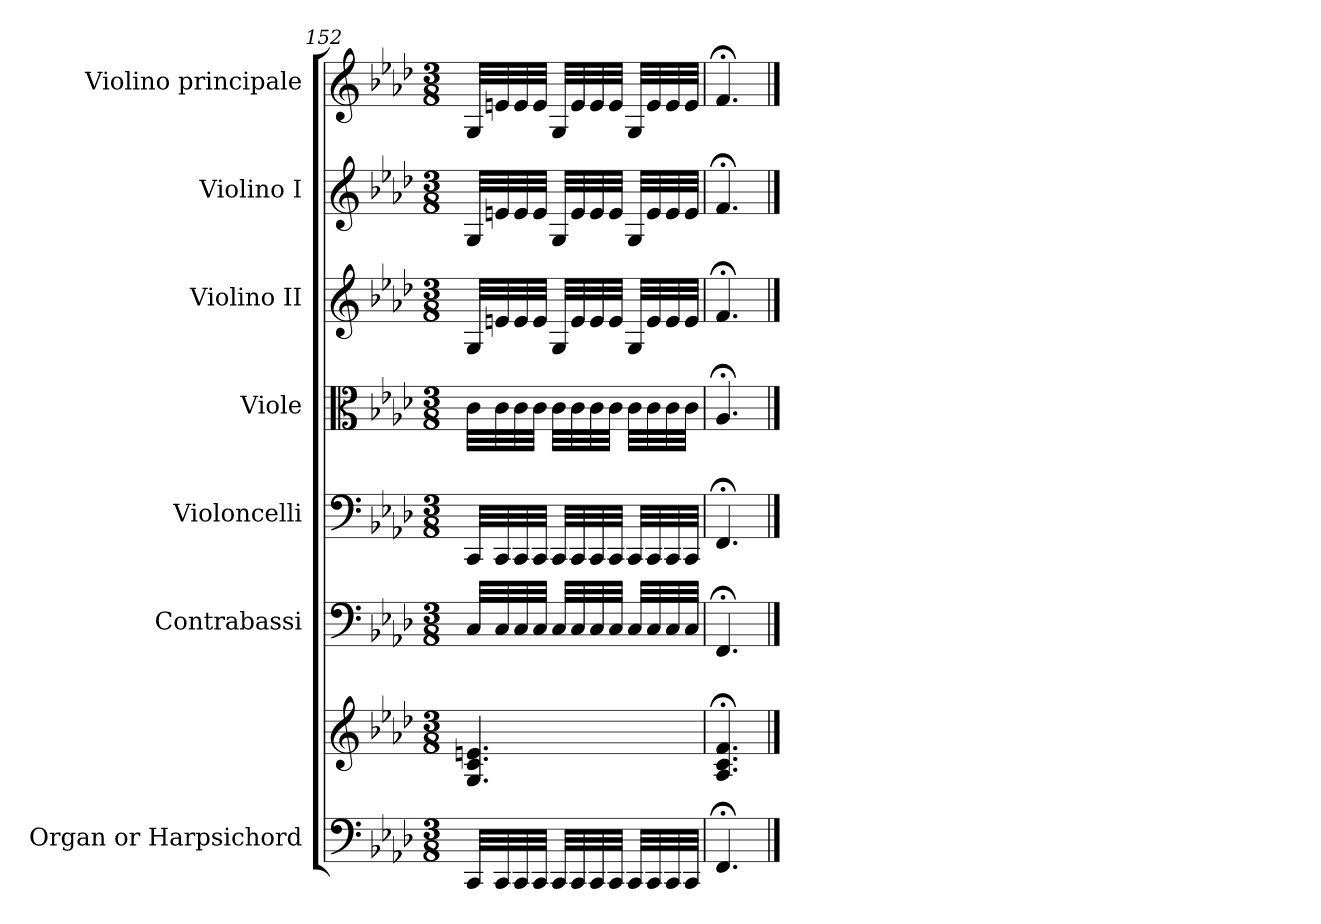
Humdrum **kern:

**kern	**kern	**kern	**kern	**kern	**kern	**kern	**kern
*part7	*part7	*part6	*part5	*part4	*part3	*part2	*part1
*staff8	*staff7	*staff6	*staff5	*staff4	*staff3	*staff2	*staff1
*I"Organ or Harpsichord	*	*I"Contrabassi	*I"Violoncelli	*I"Viole	*I"Violino II	*I"Violino I	*I"Violino principale
*I'Hch.	*	*I'Cbs.	*I'Vcl.	*I'Vle.	*I'Vln. II	*I'Vln. I	*I'Vln.
!!LO:LB:g=z
*clefF4	*clefG2	*clefF4	*clefF4	*clefC3	*clefG2	*clefG2	*clefG2
*	*	*ITrd7c12	*	*	*	*	*
*k[b-e-a-d-]	*k[b-e-a-d-]	*k[b-e-a-d-]	*k[b-e-a-d-]	*k[b-e-a-d-]	*k[b-e-a-d-]	*k[b-e-a-d-]	*k[b-e-a-d-]
*M3/8	*M3/8	*M3/8	*M3/8	*M3/8	*M3/8	*M3/8	*M3/8
=152	=152	=152	=152	=152	=152	=152	=152
32CC/LLL	4.G/ 4.c/ 4.en/	32CC/LLL	32CC/LLL	32c\LLL	32G/LLL	32G/LLL	32G/LLL
32CC/	.	32CC/	32CC/	32c\	32en/	32en/	32en/
32CC/	.	32CC/	32CC/	32c\	32e/	32e/	32e/
32CC/JJJ	.	32CC/JJJ	32CC/JJJ	32c\JJJ	32e/JJJ	32e/JJJ	32e/JJJ
32CC/LLL	.	32CC/LLL	32CC/LLL	32c\LLL	32G/LLL	32G/LLL	32G/LLL
32CC/	.	32CC/	32CC/	32c\	32e/	32e/	32e/
32CC/	.	32CC/	32CC/	32c\	32e/	32e/	32e/
32CC/JJJ	.	32CC/JJJ	32CC/JJJ	32c\JJJ	32e/JJJ	32e/JJJ	32e/JJJ
32CC/LLL	.	32CC/LLL	32CC/LLL	32c\LLL	32G/LLL	32G/LLL	32G/LLL
32CC/	.	32CC/	32CC/	32c\	32e/	32e/	32e/
*	*	*	*	*	*	*	*MM24
32CC/	.	32CC/	32CC/	32c\	32e/	32e/	32e/
*	*	*	*	*	*	*	*MM12
32CC/JJJ	.	32CC/JJJ	32CC/JJJ	32c\JJJ	32e/JJJ	32e/JJJ	32e/JJJ
=153	=153	=153	=153	=153	=153	=153	=153
*	*	*	*	*	*	*	*MM48
4.FF;</	4.A-/;< 4.c/;< 4.f/;<	4.FFF;</	4.FF;</	4.A-;</	4.f;</	4.f;</	4.f;</
==	==	==	==	==	==	==	==
*-	*-	*-	*-	*-	*-	*-	*-
